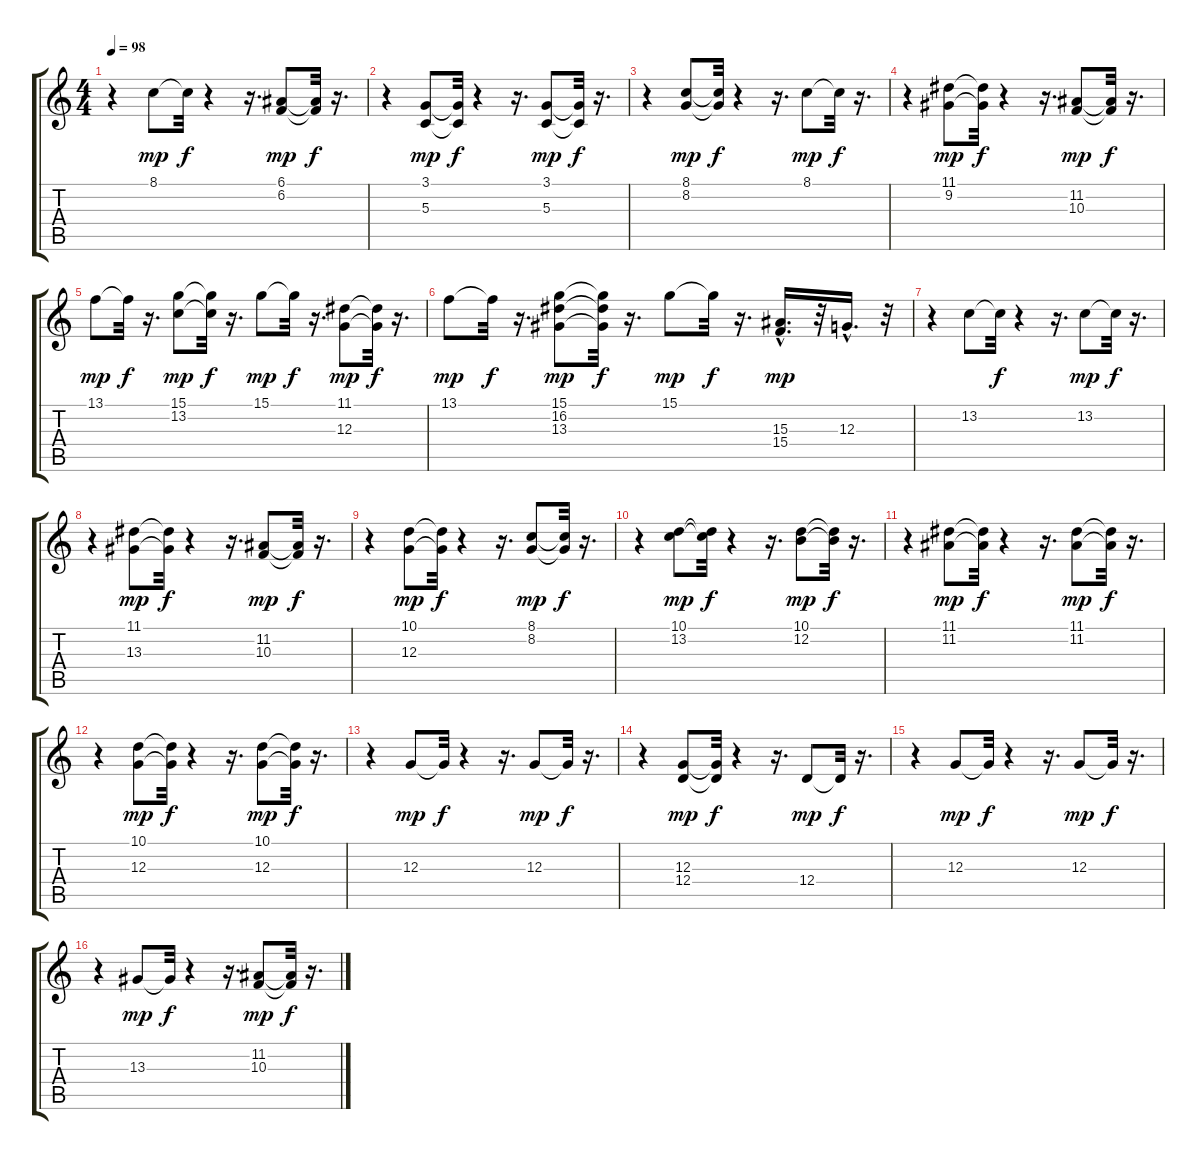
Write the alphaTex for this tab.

\track "" {instrument acousticgrandpiano}
\staff {score tabs}
\tuning (E4 B3 G3 D3 A2 E2) {hide}
\ts (4 4)
\tempo 98
\clef g2
\ks c
r.4{dy f} 8.1.8{dy mp} 8.1{t}.32{dy f} r.4 r.16{d} (6.1 6.2).8{dy mp} (6.1{t} 6.2{t}).32{dy f} r.16{d} |
r.4 (3.1 5.3).8{dy mp} (3.1{t} 5.3{t}).32{dy f} r.4 r.16{d} (3.1 5.3).8{dy mp} (3.1{t} 5.3{t}).32{dy f} r.16{d} |
r.4 (8.1 8.2).8{dy mp} (8.1{t} 8.2{t}).32{dy f} r.4 r.16{d} 8.1.8{dy mp} 8.1{t}.32{dy f} r.16{d} |
r.4 (11.1 9.2).8{dy mp} (11.1{t} 9.2{t}).32{dy f} r.4 r.16{d} (11.2 10.3).8{dy mp} (11.2{t} 10.3{t}).32{dy f} r.16{d} |
13.1.8{dy mp} 13.1{t}.32{dy f} r.16{d} (15.1 13.2).8{dy mp} (15.1{t} 13.2{t}).32{dy f} r.16{d} 15.1.8{dy mp} 15.1{t}.32{dy f} r.16{d} (11.1 12.3).8{dy mp} (11.1{t} 12.3{t}).32{dy f} r.16{d} |
13.1.8{dy mp} 13.1{t}.32{dy f} r.16{d} (15.1 16.2 13.3).8{dy mp} (15.1{t} 16.2{t} 13.3{t}).32{dy f} r.16{d} 15.1.8{dy mp} 15.1{t}.32{dy f} r.16{d} (15.3{hac} 15.4{hac}).16{d dy mp} r.32 12.3{hac}.16{d} r.32 |
r.4 13.2.8 13.2{t}.32{dy f} r.4 r.16{d} 13.2.8{dy mp} 13.2{t}.32{dy f} r.16{d} |
r.4 (11.1 13.3).8{dy mp} (11.1{t} 13.3{t}).32{dy f} r.4 r.16{d} (11.2 10.3).8{dy mp} (11.2{t} 10.3{t}).32{dy f} r.16{d} |
r.4 (10.1 12.3).8{dy mp} (10.1{t} 12.3{t}).32{dy f} r.4 r.16{d} (8.1 8.2).8{dy mp} (8.1{t} 8.2{t}).32{dy f} r.16{d} |
r.4 (10.1 13.2).8{dy mp} (10.1{t} 13.2{t}).32{dy f} r.4 r.16{d} (10.1 12.2).8{dy mp} (10.1{t} 12.2{t}).32{dy f} r.16{d} |
r.4 (11.1 11.2).8{dy mp} (11.1{t} 11.2{t}).32{dy f} r.4 r.16{d} (11.1 11.2).8{dy mp} (11.1{t} 11.2{t}).32{dy f} r.16{d} |
r.4 (10.1 12.3).8{dy mp} (10.1{t} 12.3{t}).32{dy f} r.4 r.16{d} (10.1 12.3).8{dy mp} (10.1{t} 12.3{t}).32{dy f} r.16{d} |
r.4 12.3.8{dy mp} 12.3{t}.32{dy f} r.4 r.16{d} 12.3.8{dy mp} 12.3{t}.32{dy f} r.16{d} |
r.4 (12.3 12.4).8{dy mp} (12.3{t} 12.4{t}).32{dy f} r.4 r.16{d} 12.4.8{dy mp} 12.4{t}.32{dy f} r.16{d} |
r.4 12.3.8{dy mp} 12.3{t}.32{dy f} r.4 r.16{d} 12.3.8{dy mp} 12.3{t}.32{dy f} r.16{d} |
r.4 13.3.8{dy mp} 13.3{t}.32{dy f} r.4 r.16{d} (11.2 10.3).8{dy mp} (11.2{t} 10.3{t}).32{dy f} r.16{d}
